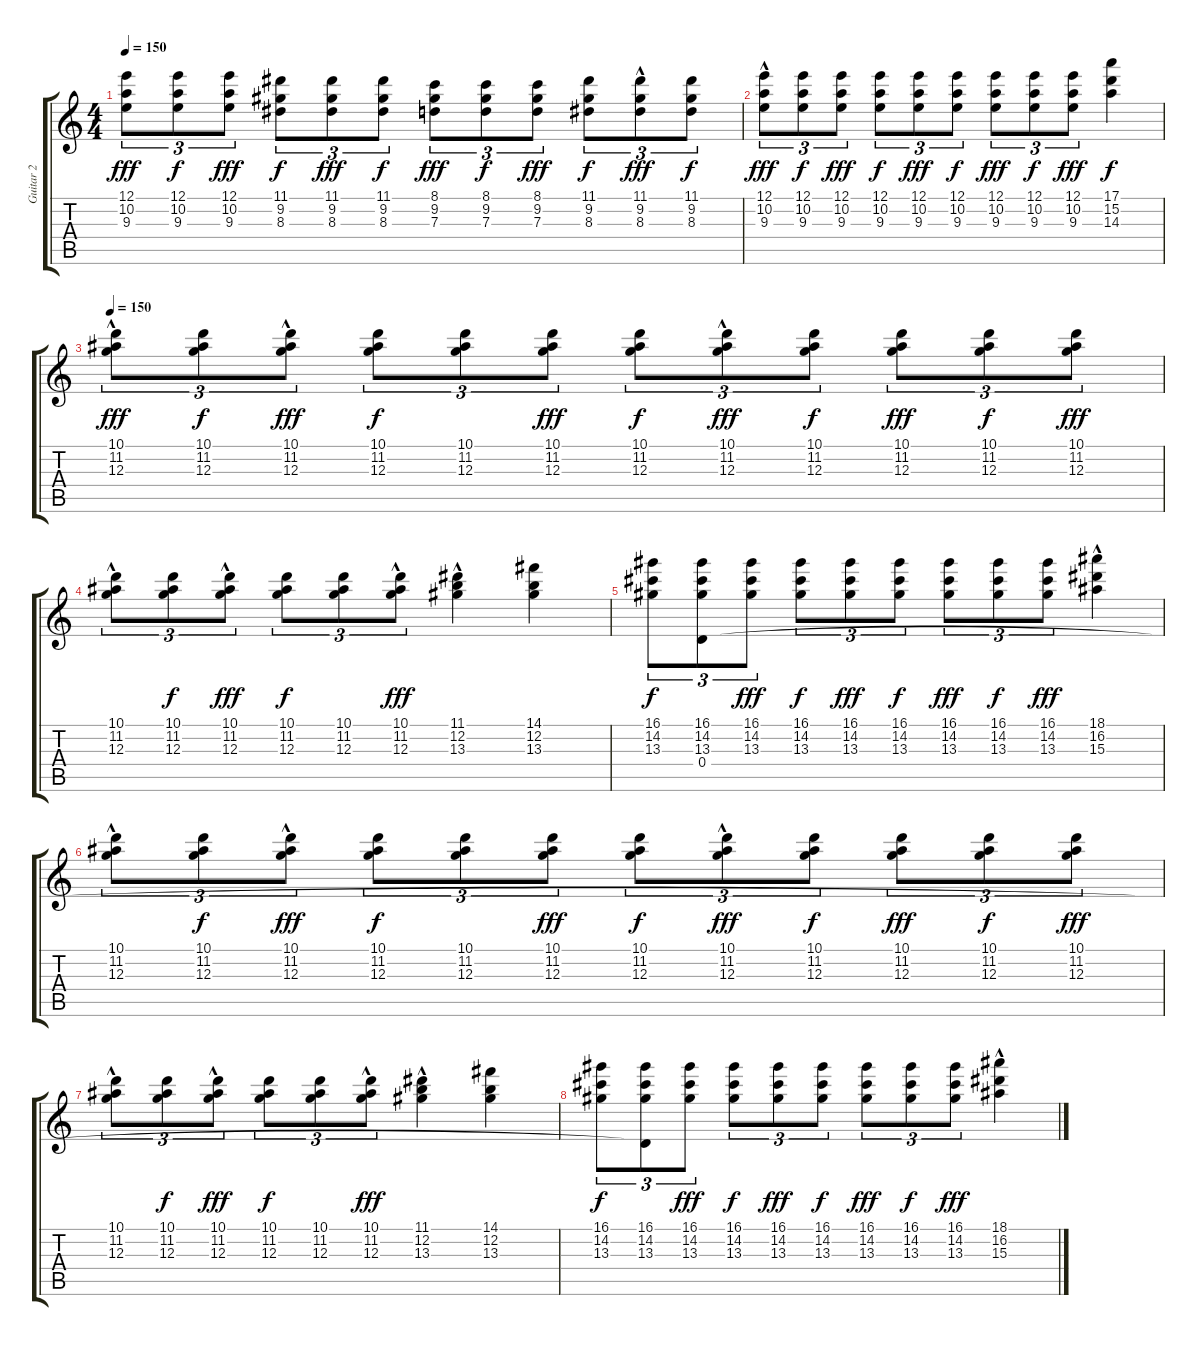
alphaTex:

\track ("Guitar 2" "Guitar 2") {instrument distortionguitar}
\staff {score tabs}
\tuning (E4 B3 G3 D3 A2 E2) {hide}
\ts (4 4)
\tempo 150
\clef g2
\ks c
(12.1 10.2 9.3).8{tu (3 2) dy fff} (12.1 10.2 9.3).8{tu (3 2) dy f} (12.1 10.2 9.3).8{tu (3 2) dy fff} (11.1 9.2 8.3).8{tu (3 2) dy f} (11.1 9.2 8.3).8{tu (3 2) dy fff} (11.1 9.2 8.3).8{tu (3 2) dy f} (8.1 9.2 7.3).8{tu (3 2) dy fff} (8.1 9.2 7.3).8{tu (3 2) dy f} (8.1 9.2 7.3).8{tu (3 2) dy fff} (11.1 9.2 8.3).8{tu (3 2) dy f} (11.1{hac} 9.2 8.3{hac}).8{tu (3 2) dy fff} (11.1 9.2 8.3).8{tu (3 2) dy f} |
(12.1{hac} 10.2 9.3).8{tu (3 2) dy fff} (12.1 10.2 9.3).8{tu (3 2) dy f} (12.1 10.2 9.3).8{tu (3 2) dy fff} (12.1 10.2 9.3).8{tu (3 2) dy f} (12.1 10.2 9.3).8{tu (3 2) dy fff} (12.1 10.2 9.3).8{tu (3 2) dy f} (12.1 10.2 9.3).8{tu (3 2) dy fff} (12.1 10.2 9.3).8{tu (3 2) dy f} (12.1 10.2 9.3).8{tu (3 2) dy fff} (17.1 15.2 14.3).4{dy f} |
\tempo 150
(10.1 11.2 12.3{hac}).8{tu (3 2) dy fff} (10.1 11.2 12.3).8{tu (3 2) dy f} (10.1 11.2 12.3{hac}).8{tu (3 2) dy fff} (10.1 11.2 12.3).8{tu (3 2) dy f} (10.1 11.2 12.3).8{tu (3 2)} (10.1 11.2 12.3).8{tu (3 2) dy fff} (10.1 11.2 12.3).8{tu (3 2) dy f} (10.1 11.2 12.3{hac}).8{tu (3 2) dy fff} (10.1 11.2 12.3).8{tu (3 2) dy f} (10.1 11.2 12.3).8{tu (3 2) dy fff} (10.1 11.2 12.3).8{tu (3 2) dy f} (10.1 11.2 12.3).8{tu (3 2) dy fff} |
(10.1 11.2 12.3{hac}).8{tu (3 2)} (10.1 11.2 12.3).8{tu (3 2) dy f} (10.1 11.2 12.3{hac}).8{tu (3 2) dy fff} (10.1 11.2 12.3).8{tu (3 2) dy f} (10.1 11.2 12.3).8{tu (3 2)} (10.1 11.2 12.3{hac}).8{tu (3 2) dy fff} (11.1 12.2 13.3{hac}).4 (14.1 12.2 13.3).4 |
(16.1 14.2 13.3).8{tu (3 2) dy f} (16.1 14.2 13.3 0.4).8{tu (3 2)} (16.1 14.2 13.3).8{tu (3 2) dy fff} (16.1 14.2 13.3).8{tu (3 2) dy f} (16.1 14.2 13.3).8{tu (3 2) dy fff} (16.1 14.2 13.3).8{tu (3 2) dy f} (16.1 14.2 13.3).8{tu (3 2) dy fff} (16.1 14.2 13.3).8{tu (3 2) dy f} (16.1 14.2 13.3).8{tu (3 2) dy fff} (18.1{hac} 16.2 15.3{hac}).4 |
(10.1 11.2 12.3{hac}).8{tu (3 2)} (10.1 11.2 12.3).8{tu (3 2) dy f} (10.1 11.2 12.3{hac}).8{tu (3 2) dy fff} (10.1 11.2 12.3).8{tu (3 2) dy f} (10.1 11.2 12.3).8{tu (3 2)} (10.1 11.2 12.3).8{tu (3 2) dy fff} (10.1 11.2 12.3).8{tu (3 2) dy f} (10.1 11.2 12.3{hac}).8{tu (3 2) dy fff} (10.1 11.2 12.3).8{tu (3 2) dy f} (10.1 11.2 12.3).8{tu (3 2) dy fff} (10.1 11.2 12.3).8{tu (3 2) dy f} (10.1 11.2 12.3).8{tu (3 2) dy fff} |
(10.1 11.2 12.3{hac}).8{tu (3 2)} (10.1 11.2 12.3).8{tu (3 2) dy f} (10.1 11.2 12.3{hac}).8{tu (3 2) dy fff} (10.1 11.2 12.3).8{tu (3 2) dy f} (10.1 11.2 12.3).8{tu (3 2)} (10.1 11.2 12.3{hac}).8{tu (3 2) dy fff} (11.1 12.2 13.3{hac}).4 (14.1 12.2 13.3).4 |
(16.1 14.2 13.3).8{tu (3 2) dy f} (16.1 14.2 13.3 0.4{t}).8{tu (3 2)} (16.1 14.2 13.3).8{tu (3 2) dy fff} (16.1 14.2 13.3).8{tu (3 2) dy f} (16.1 14.2 13.3).8{tu (3 2) dy fff} (16.1 14.2 13.3).8{tu (3 2) dy f} (16.1 14.2 13.3).8{tu (3 2) dy fff} (16.1 14.2 13.3).8{tu (3 2) dy f} (16.1 14.2 13.3).8{tu (3 2) dy fff} (18.1{hac} 16.2 15.3{hac}).4
